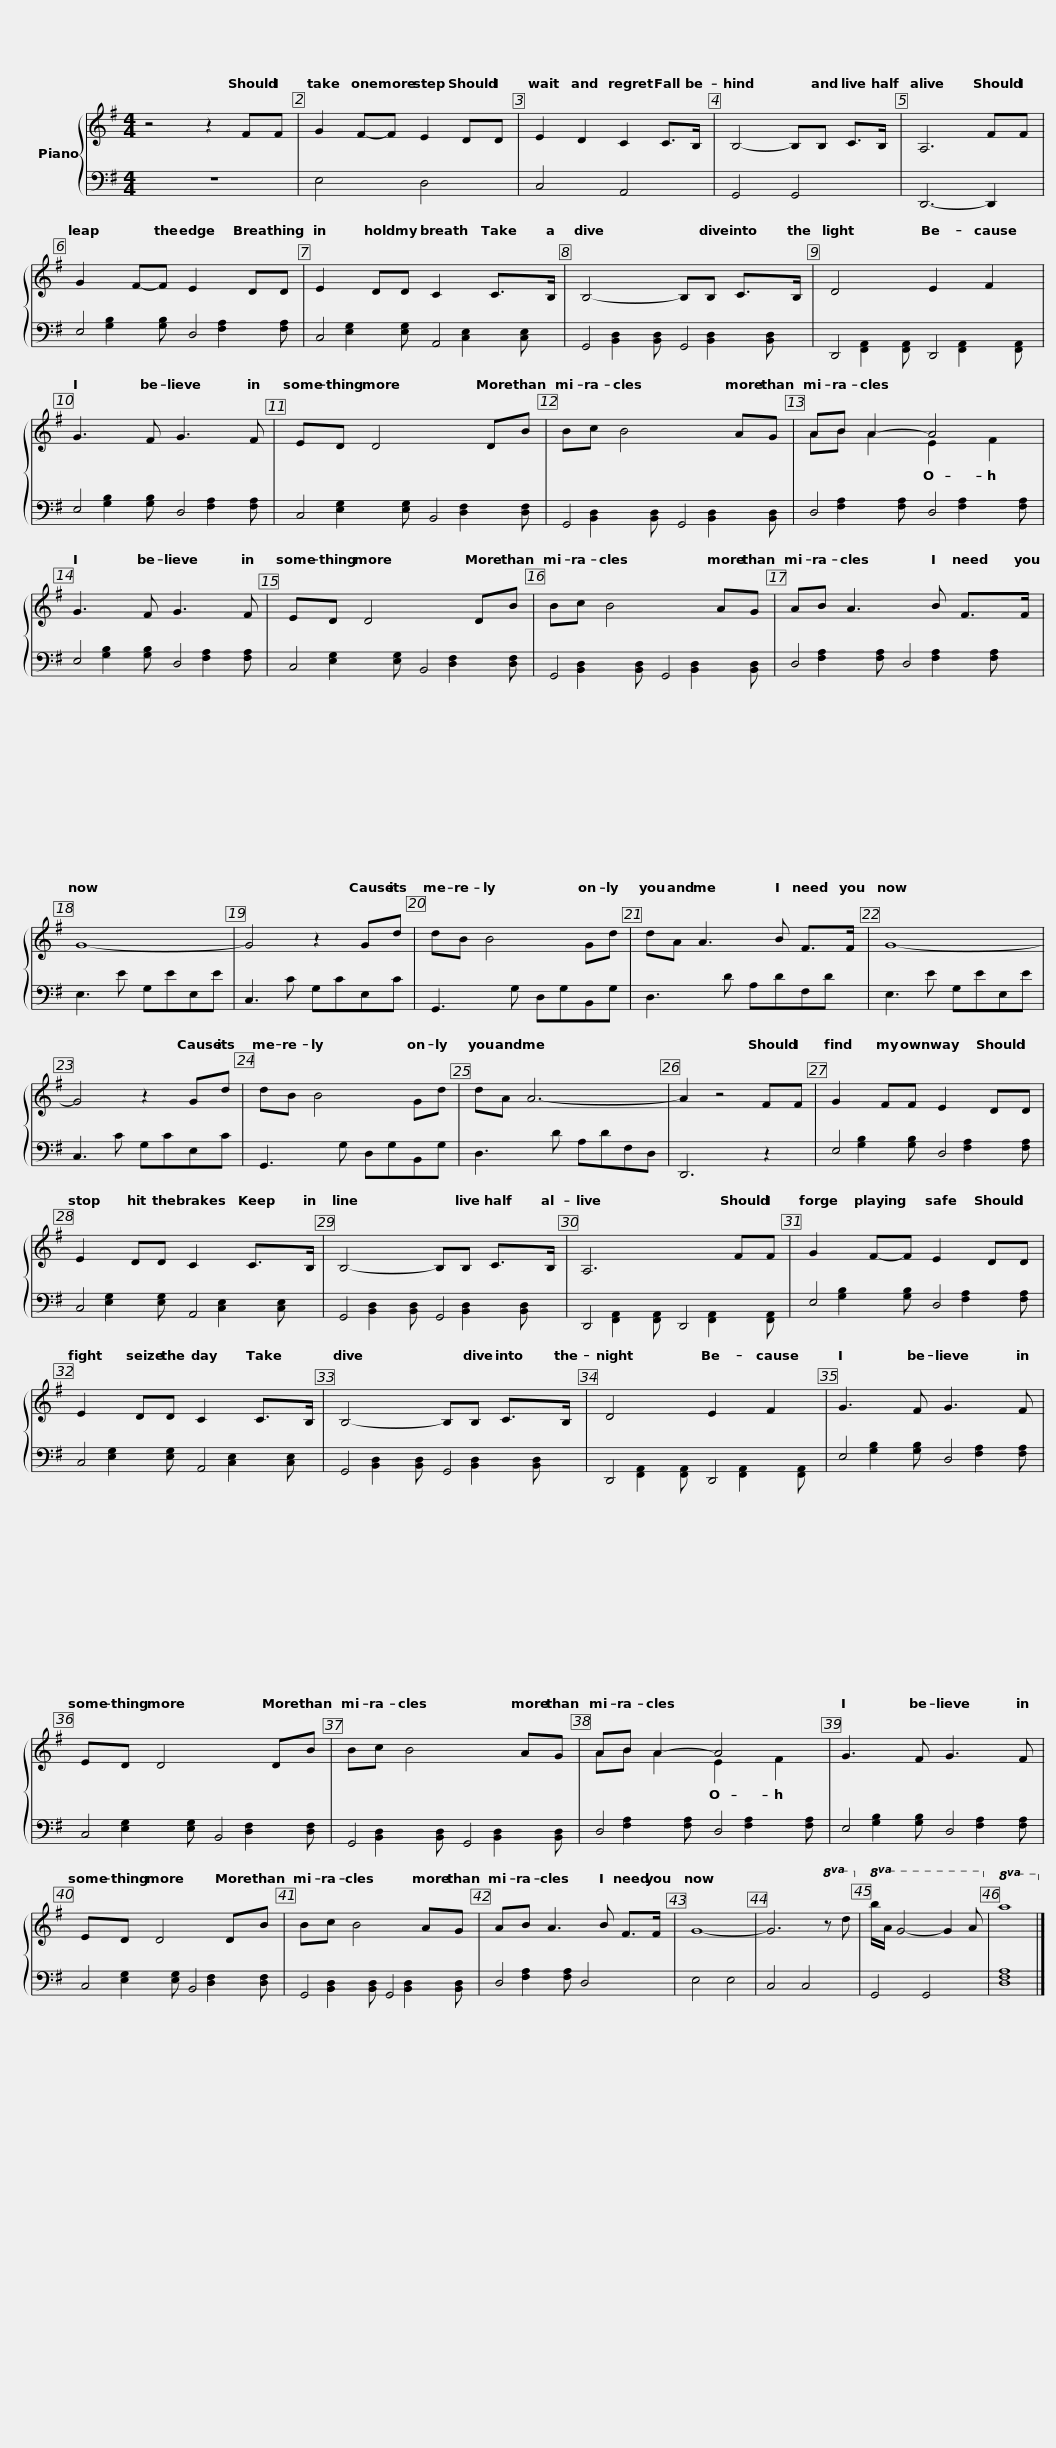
X:1
%%score { ( 1 4 ) | ( 2 3 ) }
L:1/8
M:4/4
I:linebreak $
K:G
V:1 treble
V:4 treble
V:2 bass
V:3 bass
V:1
 z4 z2 FF | G2 F-F E2 DD | E2 D2 C2 C>B, | B,4- B,B, C>B, |$ A,6 FF | %5
 G2 F-F E2 DD | E2 DD C2 C>B, | B,4- B,B, C>B, |$ D4 E2 F2 | G3 F G3 F | %10
 ED D4 DB | Bc B4 AG |$ AB A2- A4 | G3 F G3 F | ED D4 DB | %15
 Bc B4 AG |$ AB A3 B F>F | G8- | G4 z2 Gd | dB B4 Gd |$ %20
 dA A3 B F>F | G8- | G4 z2 Gd | dB B4 Gd |$ dA A6- | %25
 A2 z4 FF | G2 FF E2 DD | E2 DD C2 C>B, |$ B,4- B,B, C>B, | A,6 FF | %30
 G2 F-F E2 DD | E2 DD C2 C>B, |$ B,4- B,B, C>B, | D4 E2 F2 | G3 F G3 F | %35
 ED D4 DB |$ Bc B4 AG | AB A2- A4 | G3 F G3 F | ED D4 DB |$ %40
 Bc B4 AG | AB A3 B F>F | G8- | G6!8va(! z d'!8va)! |!8va(! b/a/ g4- g2 a!8va)! | %45
!8va(! a8!8va)! |] %46
V:2
 z8 | E,4 D,4 | C,4 A,,4 | G,,4 G,,4 |$ D,,6- D,,2 | %5
 E,4 D,4 | C,4 A,,4 | G,,4 G,,4 |$ D,,4 D,,4 | E,4 D,4 | %10
 C,4 B,,4 | G,,4 G,,4 |$ D,4 D,4 | E,4 D,4 | C,4 B,,4 | %15
 G,,4 G,,4 |$ D,4 D,4 | E,3 E G,EE,E | C,3 C G,CE,C | G,,3 G, D,G,B,,G, |$ %20
 D,3 D A,DF,D | E,3 E G,EE,E | C,3 C G,CE,C | G,,3 G, D,G,B,,G, |$ D,3 D A,DF,D, | %25
 D,,6 z2 | E,4 D,4 | C,4 A,,4 |$ G,,4 G,,4 | D,,4 D,,4 | %30
 E,4 D,4 | C,4 A,,4 |$ G,,4 G,,4 | D,,4 D,,4 | E,4 D,4 | %35
 C,4 B,,4 |$ G,,4 G,,4 | D,4 D,4 | E,4 D,4 | C,4 B,,4 |$ %40
 G,,4 G,,4 | D,4 D,4 | E,4 E,4 | C,4 C,4 | G,,4 G,,4 | %45
 [D,F,A,]8 |] %46
V:3
 x8 | x8 | x8 | x8 |$ x8 | %5
 x [G,B,]2 [G,B,] x [F,A,]2 [F,A,] | x [E,G,]2 [E,G,] x [C,E,]2 [C,E,] | x [B,,D,]2 [B,,D,] x [B,,D,]2 [B,,D,] |$ x [F,,A,,]2 [F,,A,,] x [F,,A,,]2 [F,,A,,] | x [G,B,]2 [G,B,] x [F,A,]2 [F,A,] | %10
 x [E,G,]2 [E,G,] x [D,F,]2 [D,F,] | x [B,,D,]2 [B,,D,] x [B,,D,]2 [B,,D,] |$ x [F,A,]2 [F,A,] x [F,A,]2 [F,A,] | x [G,B,]2 [G,B,] x [F,A,]2 [F,A,] | x [E,G,]2 [E,G,] x [D,F,]2 [D,F,] | %15
 x [B,,D,]2 [B,,D,] x [B,,D,]2 [B,,D,] |$ x [F,A,]2 [F,A,] x [F,A,]2 [F,A,] | x8 | x8 | x8 |$ %20
 x8 | x8 | x8 | x8 |$ x8 | %25
 x8 | x [G,B,]2 [G,B,] x [F,A,]2 [F,A,] | x [E,G,]2 [E,G,] x [C,E,]2 [C,E,] |$ x [B,,D,]2 [B,,D,] x [B,,D,]2 [B,,D,] | x [F,,A,,]2 [F,,A,,] x [F,,A,,]2 [F,,A,,] | %30
 x [G,B,]2 [G,B,] x [F,A,]2 [F,A,] | x [E,G,]2 [E,G,] x [C,E,]2 [C,E,] |$ x [B,,D,]2 [B,,D,] x [B,,D,]2 [B,,D,] | x [F,,A,,]2 [F,,A,,] x [F,,A,,]2 [F,,A,,] | x [G,B,]2 [G,B,] x [F,A,]2 [F,A,] | %35
 x [E,G,]2 [E,G,] x [D,F,]2 [D,F,] |$ x [B,,D,]2 [B,,D,] x [B,,D,]2 [B,,D,] | x [F,A,]2 [F,A,] x [F,A,]2 [F,A,] | x [G,B,]2 [G,B,] x [F,A,]2 [F,A,] | x [E,G,]2 [E,G,] x [D,F,]2 [D,F,] |$ %40
 x [B,,D,]2 [B,,D,] x [B,,D,]2 [B,,D,] | x [F,A,]2 [F,A,] x4 | x8 | x8 | x8 | %45
 x8 |] %46
V:4
 x8 | x8 | x8 | x8 |$ x8 | %5
 x8 | x8 | x8 |$ x8 | x8 | %10
 x8 | x8 |$ AB A2 E2 F2 | x8 | x8 | %15
 x8 |$ x8 | x8 | x8 | x8 |$ %20
 x8 | x8 | x8 | x8 |$ x8 | %25
 x8 | x8 | x8 |$ x8 | x8 | %30
 x8 | x8 |$ x8 | x8 | x8 | %35
 x8 |$ x8 | AB A2 E2 F2 | x8 | x8 |$ %40
 x8 | x8 | x8 | x6!8va(! x2!8va)! |!8va(! x8!8va)! | %45
!8va(! x8!8va)! |] %46
